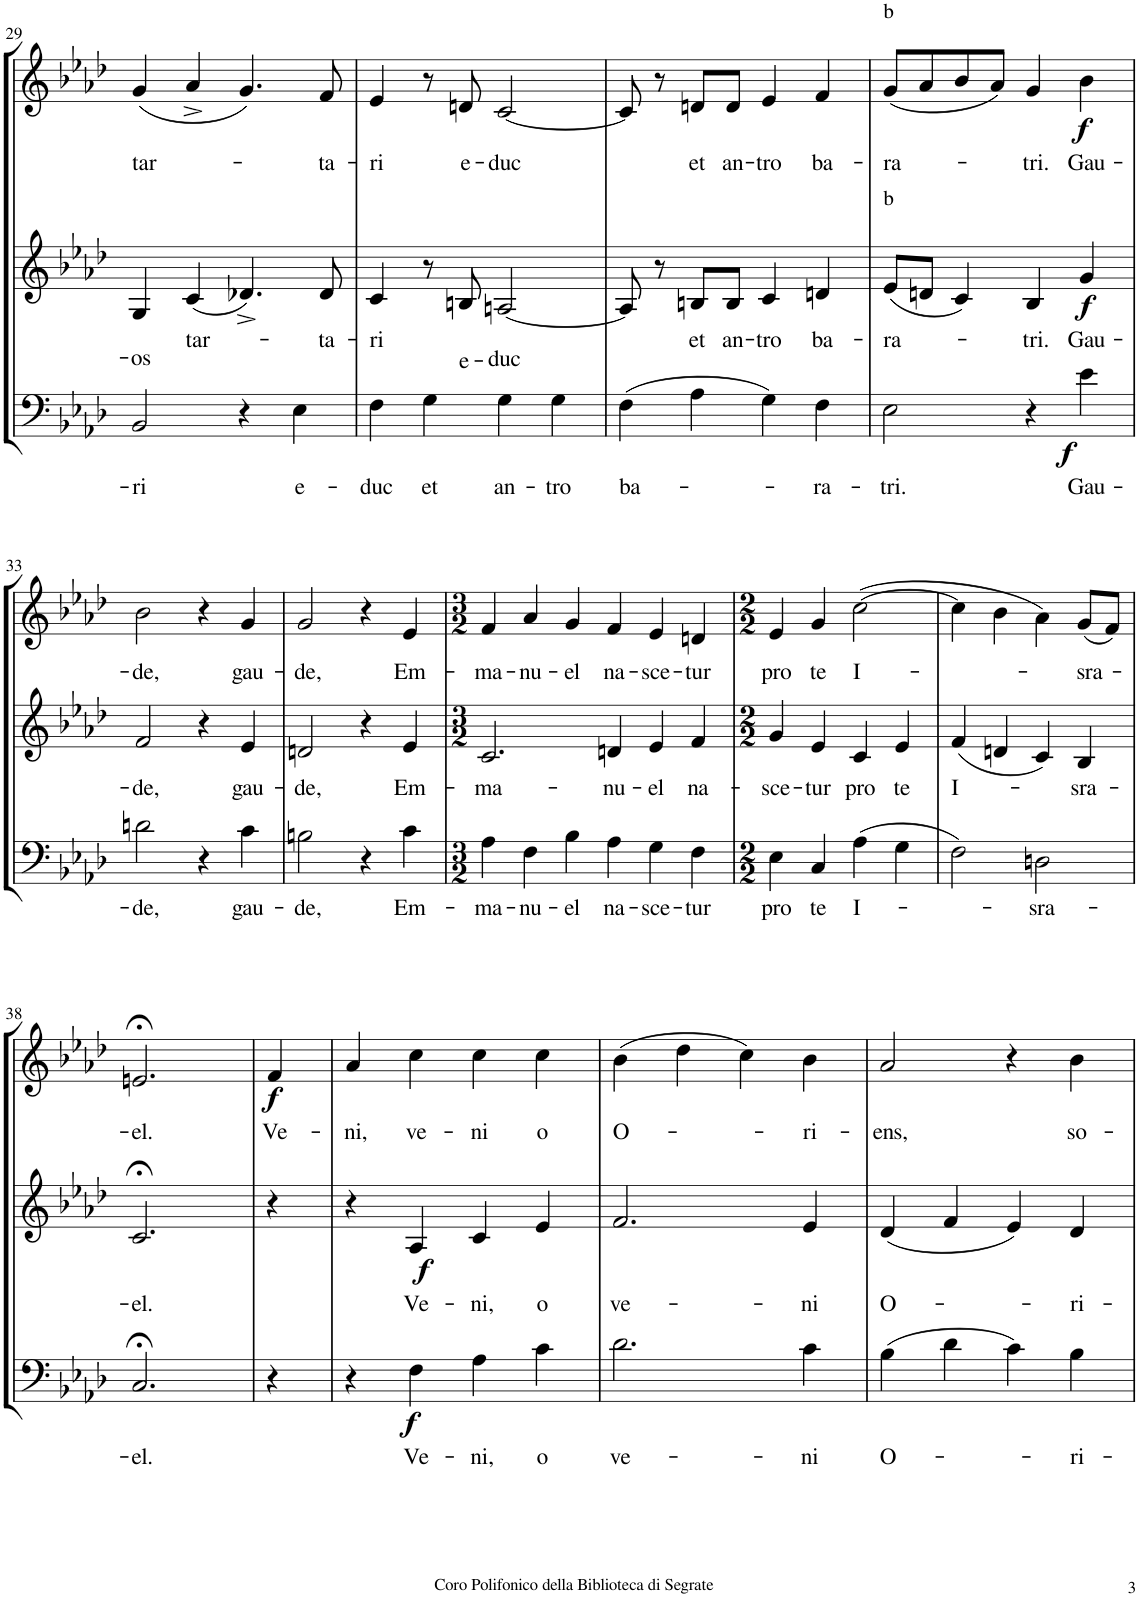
**kern	**text	**dynam	**kern	**text	**dynam	**kern	**text	**dynam
*part3	*part3	*part3	*part2	*part2	*part2	*part1	*part1	*part1
*staff3	*staff3	*staff3	*staff2	*staff2	*staff2	*staff1	*staff1	*staff1
*I"B.	*	*	*I"C.	*	*	*I"S.	*	*
!!LO:PB:g=z
*clefF4	*	*	*clefG2	*	*	*clefG2	*	*
*	*	*	*	*	*	*Trd1c2	*	*
*k[b-e-a-d-]	*	*	*k[b-e-a-d-]	*	*	*k[b-e-a-d-]	*	*
*A-:	*	*	*A-:	*	*	*A-:	*	*
*M2/2	*	*	*M2/2	*	*	*M2/2	*	*
=29	=29	=29	=29	=29	=29	=29	=29	=29
!	!LO:LY:b	!	!	!LO:LY:b	!	!	!LO:LY:b	!
2BB-/	-ri	.	4G/	-os	.	(4g/	tar-	.
!	!	!	!	!LO:LY:b	!	!	!	!
.	.	.	(4c/	tar-	.	4a-^/	.	.
4r	.	.	4.d-X^/)	.	.	4.g/)	.	.
!	!LO:LY:b	!	!	!	!	!	!	!
4E-\	e-	.	.	.	.	.	.	.
!	!	!	!	!LO:LY:b	!	!	!LO:LY:b	!
.	.	.	8d-/	-ta-	.	8f/	-ta-	.
=30	=30	=30	=30	=30	=30	=30	=30	=30
!	!LO:LY:b	!	!	!LO:LY:b	!	!	!LO:LY:b	!
4F\	-duc	.	4c/	-ri	.	4e-/	-ri	.
!	!LO:LY:b	!	!	!	!	!	!	!
4G\	et	.	8r	.	.	8r	.	.
!	!	!	!	!LO:LY:b	!	!	!LO:LY:b	!
.	.	.	8Bn/	e-	.	8dn/	e-	.
!	!LO:LY:b	!	!	!LO:LY:b	!	!	!LO:LY:b	!
4G\	an-	.	[2An/	-duc	.	[2c/	-duc	.
!	!LO:LY:b	!	!	!	!	!	!	!
4G\	-tro	.	.	.	.	.	.	.
=31	=31	=31	=31	=31	=31	=31	=31	=31
!	!LO:LY:b	!	!	!	!	!	!	!
(4F\	ba-	.	8A/]	.	.	8c/]	.	.
.	.	.	8r	.	.	8r	.	.
!	!	!	!	!LO:LY:b	!	!	!LO:LY:b	!
4A-\	.	.	8Bn/L	et	.	8dn/L	et	.
!	!	!	!	!LO:LY:b	!	!	!LO:LY:b	!
.	.	.	8B/J	an-	.	8d/J	an-	.
!	!	!	!	!LO:LY:b	!	!	!LO:LY:b	!
4G\)	.	.	4c/	-tro	.	4e-/	-tro	.
!	!LO:LY:b	!	!	!LO:LY:b	!	!	!LO:LY:b	!
4F\	-ra-	.	4dn/	ba-	.	4f/	ba-	.
=32	=32	=32	=32	=32	=32	=32	=32	=32
!	!	!	!	!	!	!LO:TX:a:t=b	!	!
!	!	!	!LO:TX:a:t=b	!	!	!	!	!
!	!LO:LY:b	!	!	!LO:LY:b	!	!	!LO:LY:b	!
2E-\	-tri.	.	(8e-/L	-ra-	.	(8g/L	-ra-	.
.	.	.	8dn/J	.	.	8a-/	.	.
.	.	.	4c/)	.	.	8b-/	.	.
.	.	.	.	.	.	8a-/J)	.	.
!	!	!	!	!LO:LY:b	!	!	!LO:LY:b	!
4r	.	.	4B-/	-tri.	.	4g/	-tri.	.
!	!LO:LY:b	!LO:DY:b	!	!LO:LY:b	!LO:DY:b	!	!LO:LY:b	!LO:DY:b
4e-\	Gau-	f	4g/	Gau-	f	4b-\	Gau-	f
!!LO:LB:g=z
=33	=33	=33	=33	=33	=33	=33	=33	=33
!	!LO:LY:b	!	!	!LO:LY:b	!	!	!LO:LY:b	!
2dn\	-de,	.	2f/	-de,	.	2b-\	-de,	.
4r	.	.	4r	.	.	4r	.	.
!	!LO:LY:b	!	!	!LO:LY:b	!	!	!LO:LY:b	!
4c\	gau-	.	4e-/	gau-	.	4g/	gau-	.
=34	=34	=34	=34	=34	=34	=34	=34	=34
!	!LO:LY:b	!	!	!LO:LY:b	!	!	!LO:LY:b	!
2Bn\	-de,	.	2dn/	-de,	.	2g/	-de,	.
4r	.	.	4r	.	.	4r	.	.
!	!LO:LY:b	!	!	!LO:LY:b	!	!	!LO:LY:b	!
4c\	Em-	.	4e-/	Em-	.	4e-/	Em-	.
=35	=35	=35	=35	=35	=35	=35	=35	=35
*M3/2	*	*	*M3/2	*	*	*M3/2	*	*
!	!LO:LY:b	!	!	!LO:LY:b	!	!	!LO:LY:b	!
4A-\	-ma-	.	2.c/	-ma-	.	4f/	-ma-	.
!	!LO:LY:b	!	!	!	!	!	!LO:LY:b	!
4F\	-nu-	.	.	.	.	4a-/	-nu-	.
!	!LO:LY:b	!	!	!	!	!	!LO:LY:b	!
4B-\	-el	.	.	.	.	4g/	-el	.
!	!LO:LY:b	!	!	!LO:LY:b	!	!	!LO:LY:b	!
4A-\	na-	.	4dn/	-nu-	.	4f/	na-	.
!	!LO:LY:b	!	!	!LO:LY:b	!	!	!LO:LY:b	!
4G\	-sce-	.	4e-/	-el	.	4e-/	-sce-	.
!	!LO:LY:b	!	!	!LO:LY:b	!	!	!LO:LY:b	!
4F\	-tur	.	4f/	na-	.	4dn/	-tur	.
=36	=36	=36	=36	=36	=36	=36	=36	=36
*M2/2	*	*	*M2/2	*	*	*M2/2	*	*
!	!LO:LY:b	!	!	!LO:LY:b	!	!	!LO:LY:b	!
4E-\	pro	.	4g/	-sce-	.	4e-/	pro	.
!	!LO:LY:b	!	!	!LO:LY:b	!	!	!LO:LY:b	!
4C/	te	.	4e-/	-tur	.	4g/	te	.
!	!LO:LY:b	!	!	!LO:LY:b	!	!	!LO:LY:b	!
(4A-\	I-	.	4c/	pro	.	([2cc\	I-	.
!	!	!	!	!LO:LY:b	!	!	!	!
4G\	.	.	4e-/	te	.	.	.	.
=37	=37	=37	=37	=37	=37	=37	=37	=37
!	!	!	!	!LO:LY:b	!	!	!	!
2F\)	.	.	(4f/	I-	.	4cc\]	.	.
.	.	.	4dn/	.	.	4b-\	.	.
!	!LO:LY:b	!	!	!	!	!	!	!
2Dn\	-sra-	.	4c/)	.	.	4a-\)	.	.
!	!	!	!	!LO:LY:b	!	!	!LO:LY:b	!
.	.	.	4B-/	-sra-	.	(8g/L	-sra-	.
.	.	.	.	.	.	8f/J)	.	.
!!LO:LB:g=z
=38	=38	=38	=38	=38	=38	=38	=38	=38
!	!LO:LY:b	!	!	!LO:LY:b	!	!	!LO:LY:b	!
2.C;</	-el.	.	2.c;</	-el.	.	2.en;</	-el.	.
=39	=39	=39	=39	=39	=39	=39	=39	=39
!	!	!	!	!	!	!	!LO:LY:b	!LO:DY:b
4r	.	.	4r	.	.	4f/	Ve-	f
=40	=40	=40	=40	=40	=40	=40	=40	=40
!	!	!	!	!	!	!	!LO:LY:b	!
4r	.	.	4r	.	.	4a-/	-ni,	.
!	!LO:LY:b	!LO:DY:b	!	!LO:LY:b	!LO:DY:b	!	!LO:LY:b	!
4F\	Ve-	f	4A-/	Ve-	f	4cc\	ve-	.
!	!LO:LY:b	!	!	!LO:LY:b	!	!	!LO:LY:b	!
4A-\	-ni,	.	4c/	-ni,	.	4cc\	-ni	.
!	!LO:LY:b	!	!	!LO:LY:b	!	!	!LO:LY:b	!
4c\	o	.	4e-/	o	.	4cc\	o	.
=41	=41	=41	=41	=41	=41	=41	=41	=41
!	!LO:LY:b	!	!	!LO:LY:b	!	!	!LO:LY:b	!
2.d-\	ve-	.	2.f/	ve-	.	(4b-\	O-	.
.	.	.	.	.	.	4dd-\	.	.
.	.	.	.	.	.	4cc\)	.	.
!	!LO:LY:b	!	!	!LO:LY:b	!	!	!LO:LY:b	!
4c\	-ni	.	4e-/	-ni	.	4b-\	-ri-	.
=42	=42	=42	=42	=42	=42	=42	=42	=42
!	!LO:LY:b	!	!	!LO:LY:b	!	!	!LO:LY:b	!
(4B-\	O-	.	(4d-/	O-	.	2a-/	-ens,	.
4d-\	.	.	4f/	.	.	.	.	.
4c\)	.	.	4e-/)	.	.	4r	.	.
!	!LO:LY:b	!	!	!LO:LY:b	!	!	!LO:LY:b	!
4B-\	-ri-	.	4d-/	-ri-	.	4b-\	so-	.
=	=	=	=	=	=	=	=	=
*-	*-	*-	*-	*-	*-	*-	*-	*-
